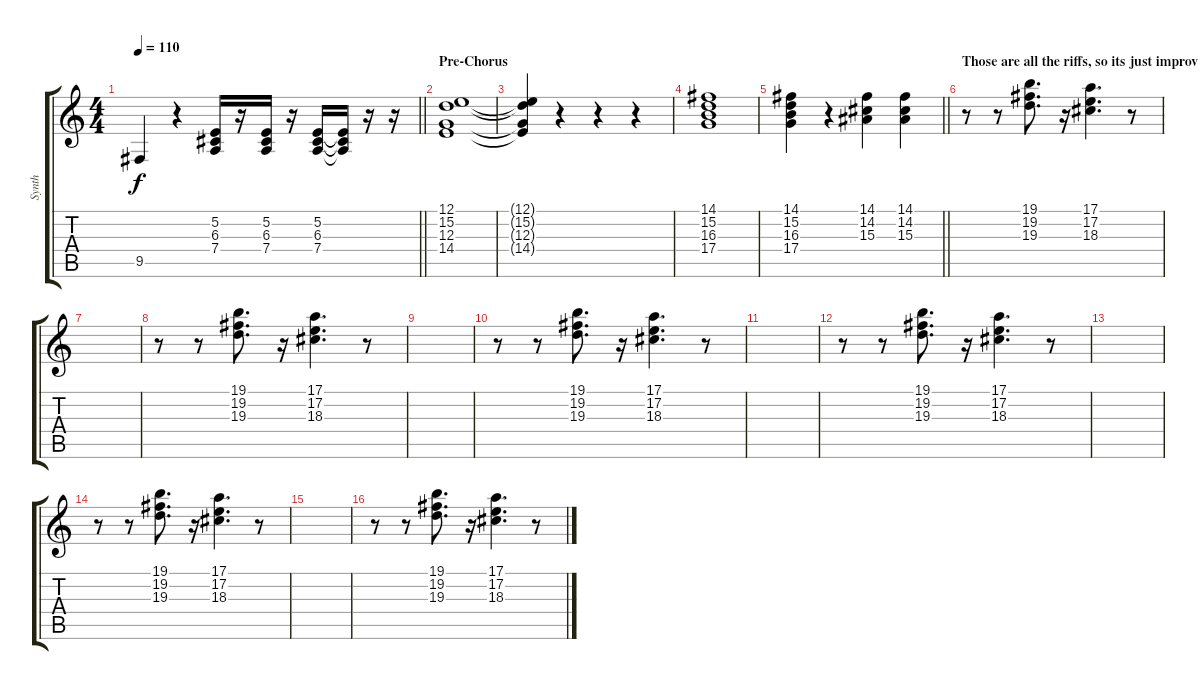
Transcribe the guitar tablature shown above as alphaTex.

\track ("Synth" "Synth") {instrument lead8bassandlead}
\staff {score tabs}
\tuning (E4 B3 G3 D3 A2 E2) {hide}
\ts (4 4)
\tempo 110
\clef g2
\barLineRight lightlight
\ks c
9.5{t}.4{dy f} r.4 (5.2 6.3 7.4).16 r.16 (5.2 6.3 7.4).16 r.16 (5.2 6.3 7.4).16 (5.2{t} 6.3{t} 7.4{t}).16 r.16 r.16 |
\section ("" "Pre-Chorus")
(12.1 15.2 12.3 14.4).1 |
(12.1{t} 15.2{t} 12.3{t} 14.4{t}).4 r.4 r.4 r.4 |
(14.1 15.2 16.3 17.4).1 |
\barLineRight lightlight
(14.1 15.2 16.3 17.4).4 r.4 (14.1 14.2 15.3).4 (14.1 14.2 15.3).4 |
\section ("" "Those are all the riffs, so its just improv ideas now.")
r.8 r.8 (19.1 19.2 19.3).8{d} r.16 (17.1 17.2 18.3).4{d} r.8 |
|
r.8 r.8 (19.1 19.2 19.3).8{d} r.16 (17.1 17.2 18.3).4{d} r.8 |
|
r.8 r.8 (19.1 19.2 19.3).8{d} r.16 (17.1 17.2 18.3).4{d} r.8 |
|
r.8 r.8 (19.1 19.2 19.3).8{d} r.16 (17.1 17.2 18.3).4{d} r.8 |
|
r.8 r.8 (19.1 19.2 19.3).8{d} r.16 (17.1 17.2 18.3).4{d} r.8 |
|
r.8 r.8 (19.1 19.2 19.3).8{d} r.16 (17.1 17.2 18.3).4{d} r.8
